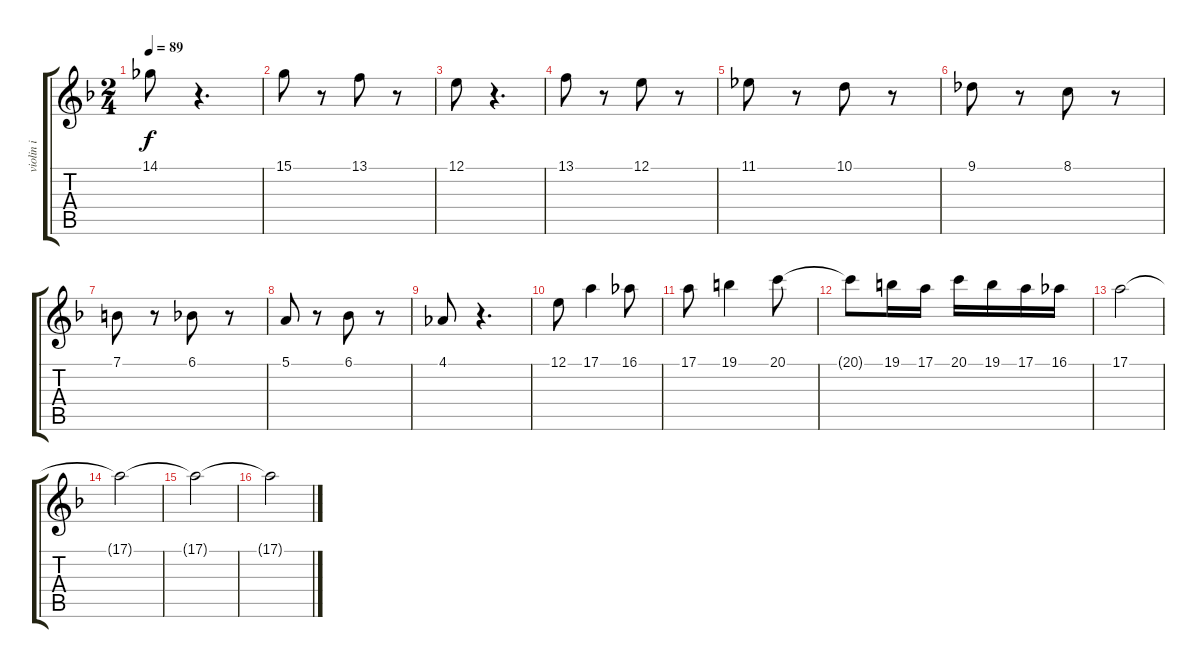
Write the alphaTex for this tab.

\track ("violin i" "violin i") {instrument stringensemble1}
\staff {score tabs}
\tuning (E4 B3 G3 D3 A2 E2) {hide}
\ts (2 4)
\tempo 89
\clef g2
\ks dminor
14.1.8{dy f} r.4{d} |
15.1.8 r.8 13.1.8 r.8 |
12.1.8 r.4{d} |
13.1.8 r.8 12.1.8 r.8 |
11.1.8 r.8 10.1.8 r.8 |
9.1.8 r.8 8.1.8 r.8 |
7.1.8 r.8 6.1.8 r.8 |
5.1.8 r.8 6.1.8 r.8 |
4.1.8 r.4{d} |
12.1.8 17.1.4 16.1.8 |
17.1.8 19.1.4 20.1.8 |
20.1{t}.8 19.1.16 17.1.16 20.1.16 19.1.16 17.1.16 16.1.16 |
17.1.2 |
17.1{t}.2 |
17.1{t}.2 |
17.1{t}.2
